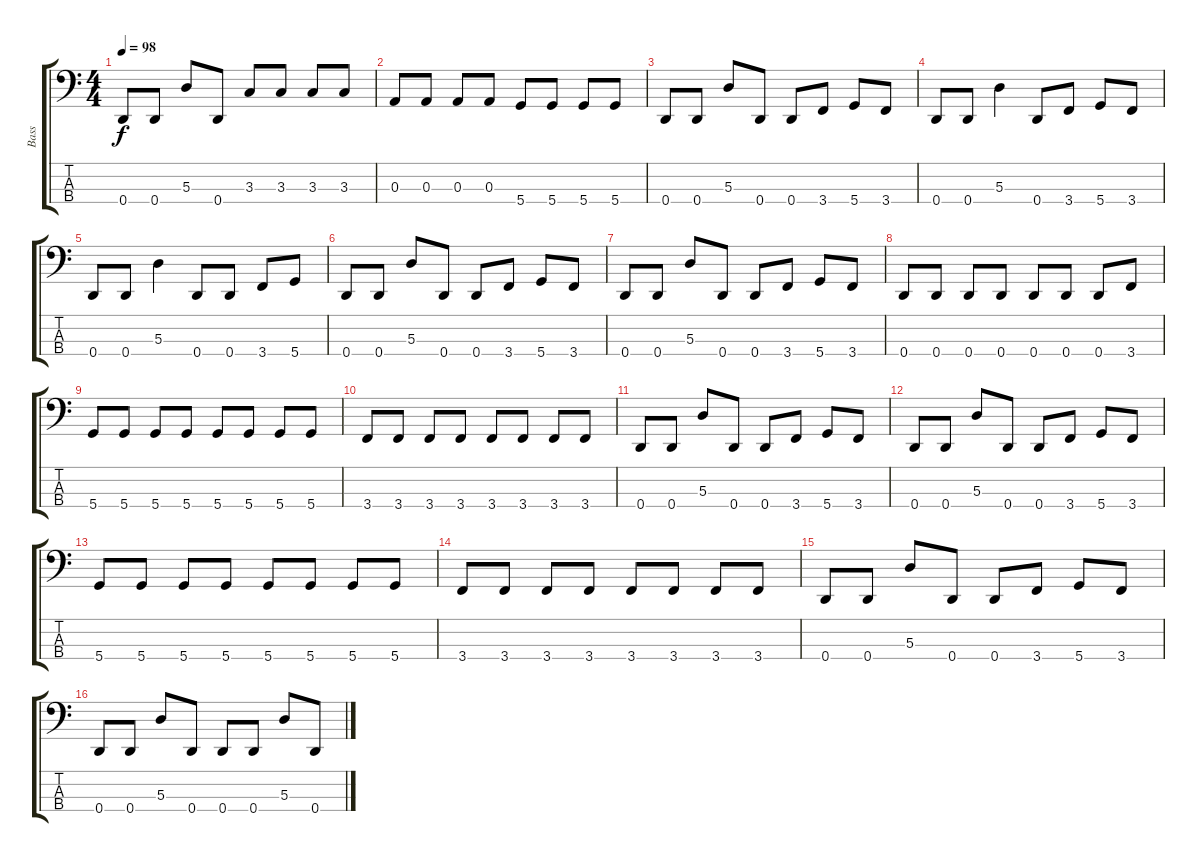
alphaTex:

\track ("Bass" "Bass") {instrument electricbassfinger}
\staff {score tabs}
\tuning (G2 D2 A1 D1) {hide}
\ts (4 4)
\tempo 98
\clef f4
\ks c
0.4.8{dy f} 0.4.8 5.3.8 0.4.8 3.3.8 3.3.8 3.3.8 3.3.8 |
0.3.8 0.3.8 0.3.8 0.3.8 5.4.8 5.4.8 5.4.8 5.4.8 |
0.4.8 0.4.8 5.3.8 0.4.8 0.4.8 3.4.8 5.4.8 3.4.8 |
0.4.8 0.4.8 5.3.4 0.4.8 3.4.8 5.4.8 3.4.8 |
0.4.8 0.4.8 5.3.4 0.4.8 0.4.8 3.4.8 5.4.8 |
0.4.8 0.4.8 5.3.8 0.4.8 0.4.8 3.4.8 5.4.8 3.4.8 |
0.4.8 0.4.8 5.3.8 0.4.8 0.4.8 3.4.8 5.4.8 3.4.8 |
0.4.8 0.4.8 0.4.8 0.4.8 0.4.8 0.4.8 0.4.8 3.4.8 |
5.4.8 5.4.8 5.4.8 5.4.8 5.4.8 5.4.8 5.4.8 5.4.8 |
3.4.8 3.4.8 3.4.8 3.4.8 3.4.8 3.4.8 3.4.8 3.4.8 |
0.4.8 0.4.8 5.3.8 0.4.8 0.4.8 3.4.8 5.4.8 3.4.8 |
0.4.8 0.4.8 5.3.8 0.4.8 0.4.8 3.4.8 5.4.8 3.4.8 |
5.4.8 5.4.8 5.4.8 5.4.8 5.4.8 5.4.8 5.4.8 5.4.8 |
3.4.8 3.4.8 3.4.8 3.4.8 3.4.8 3.4.8 3.4.8 3.4.8 |
0.4.8 0.4.8 5.3.8 0.4.8 0.4.8 3.4.8 5.4.8 3.4.8 |
0.4.8 0.4.8 5.3.8 0.4.8 0.4.8 0.4.8 5.3.8 0.4.8
